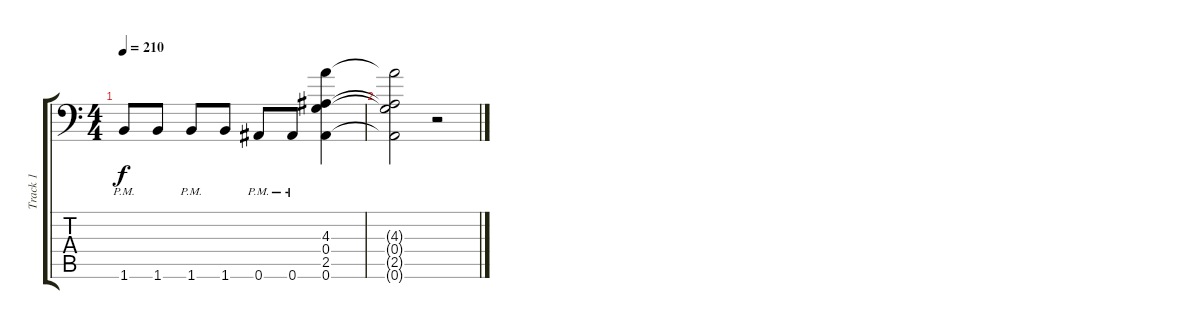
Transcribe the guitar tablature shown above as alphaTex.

\track ("Track 1" "Track 1") {instrument distortionguitar}
\staff {score tabs}
\tuning (D4 A3 F3 Bb2 F2 Bb1) {hide}
\ts (4 4)
\tempo 210
\clef f4
\ks c
1.6{pm}.8{dy f} 1.6.8 1.6{pm}.8 1.6.8 0.6{pm}.8 0.6{pm}.8 (4.3 0.4 2.5 0.6).4 |
(4.3{t} 0.4{t} 2.5{t} 0.6{t}).2 r.2
